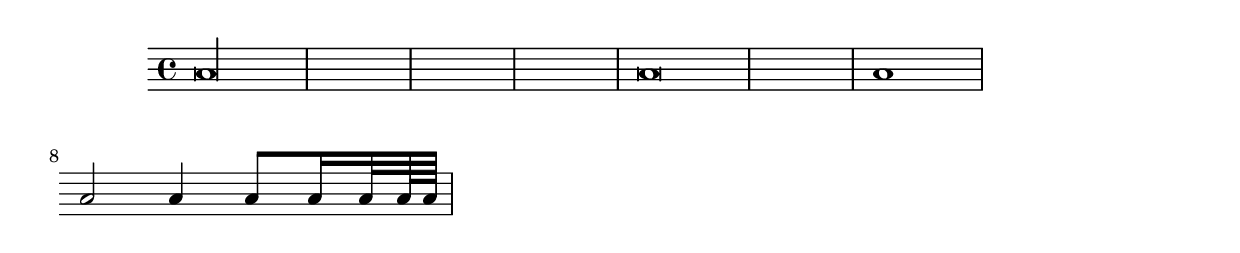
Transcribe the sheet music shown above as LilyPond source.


\header {

texidoc="Test automatic beamer: the last measure should have a single beam."

}

\version "1.9.4"



\paper  { raggedright = ##t } 

\score {
  \notes \relative c'' {
    a\longa a\breve  
    a1 a2 a4 a8 a16 a32 a64 a64 
  }
  \paper {
    \translator {
      \StaffContext
	\remove "Clef_engraver"
%%	\remove "Staff_symbol_engraver"
    }
  }
}

